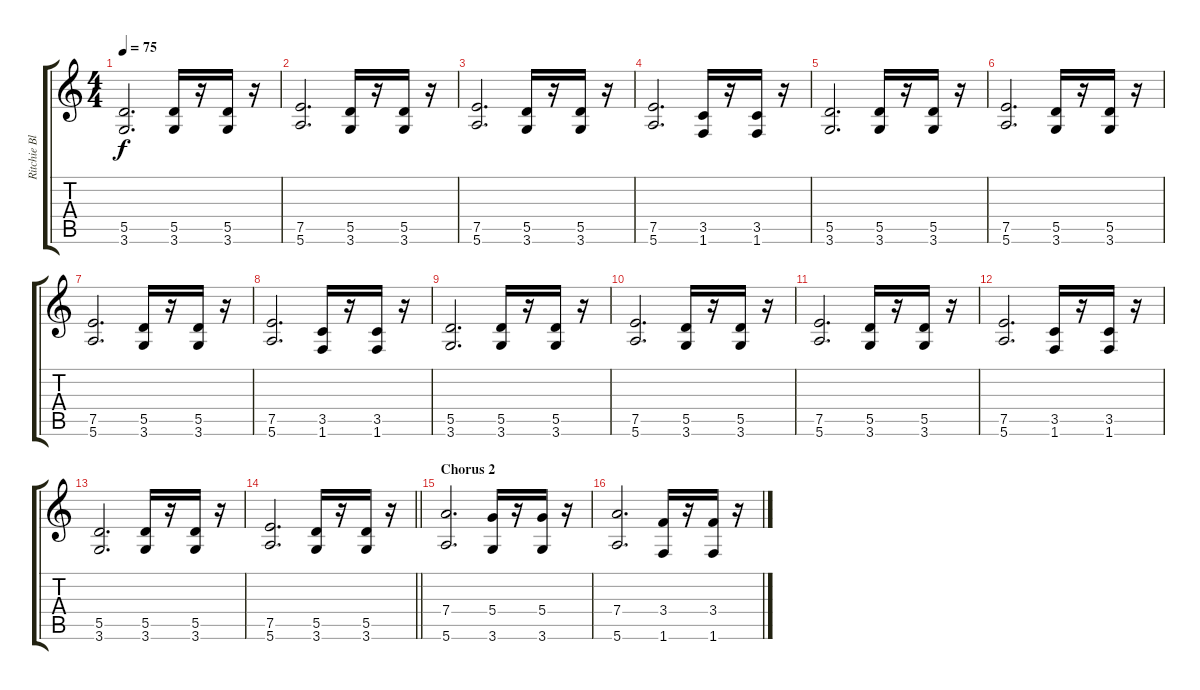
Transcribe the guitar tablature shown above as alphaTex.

\track ("Ritchie Blackmore" "Ritchie Bl") {instrument overdrivenguitar}
\staff {score tabs}
\tuning (E4 B3 G3 D3 A2 E2) {hide}
\ts (4 4)
\tempo 75
\clef g2
\ks c
(5.5 3.6).2{d dy f} (5.5 3.6).16 r.16 (5.5 3.6).16 r.16 |
(7.5 5.6).2{d} (5.5 3.6).16 r.16 (5.5 3.6).16 r.16 |
(7.5 5.6).2{d} (5.5 3.6).16 r.16 (5.5 3.6).16 r.16 |
(7.5 5.6).2{d} (3.5 1.6).16 r.16 (3.5 1.6).16 r.16 |
(5.5 3.6).2{d} (5.5 3.6).16 r.16 (5.5 3.6).16 r.16 |
(7.5 5.6).2{d} (5.5 3.6).16 r.16 (5.5 3.6).16 r.16 |
(7.5 5.6).2{d} (5.5 3.6).16 r.16 (5.5 3.6).16 r.16 |
(7.5 5.6).2{d} (3.5 1.6).16 r.16 (3.5 1.6).16 r.16 |
(5.5 3.6).2{d} (5.5 3.6).16 r.16 (5.5 3.6).16 r.16 |
(7.5 5.6).2{d} (5.5 3.6).16 r.16 (5.5 3.6).16 r.16 |
(7.5 5.6).2{d} (5.5 3.6).16 r.16 (5.5 3.6).16 r.16 |
(7.5 5.6).2{d} (3.5 1.6).16 r.16 (3.5 1.6).16 r.16 |
(5.5 3.6).2{d} (5.5 3.6).16 r.16 (5.5 3.6).16 r.16 |
\barLineRight lightlight
(7.5 5.6).2{d} (5.5 3.6).16 r.16 (5.5 3.6).16 r.16 |
\section ("" "Chorus 2")
(7.4 5.6).2{d} (5.4 3.6).16 r.16 (5.4 3.6).16 r.16 |
(7.4 5.6).2{d} (3.4 1.6).16 r.16 (3.4 1.6).16 r.16
